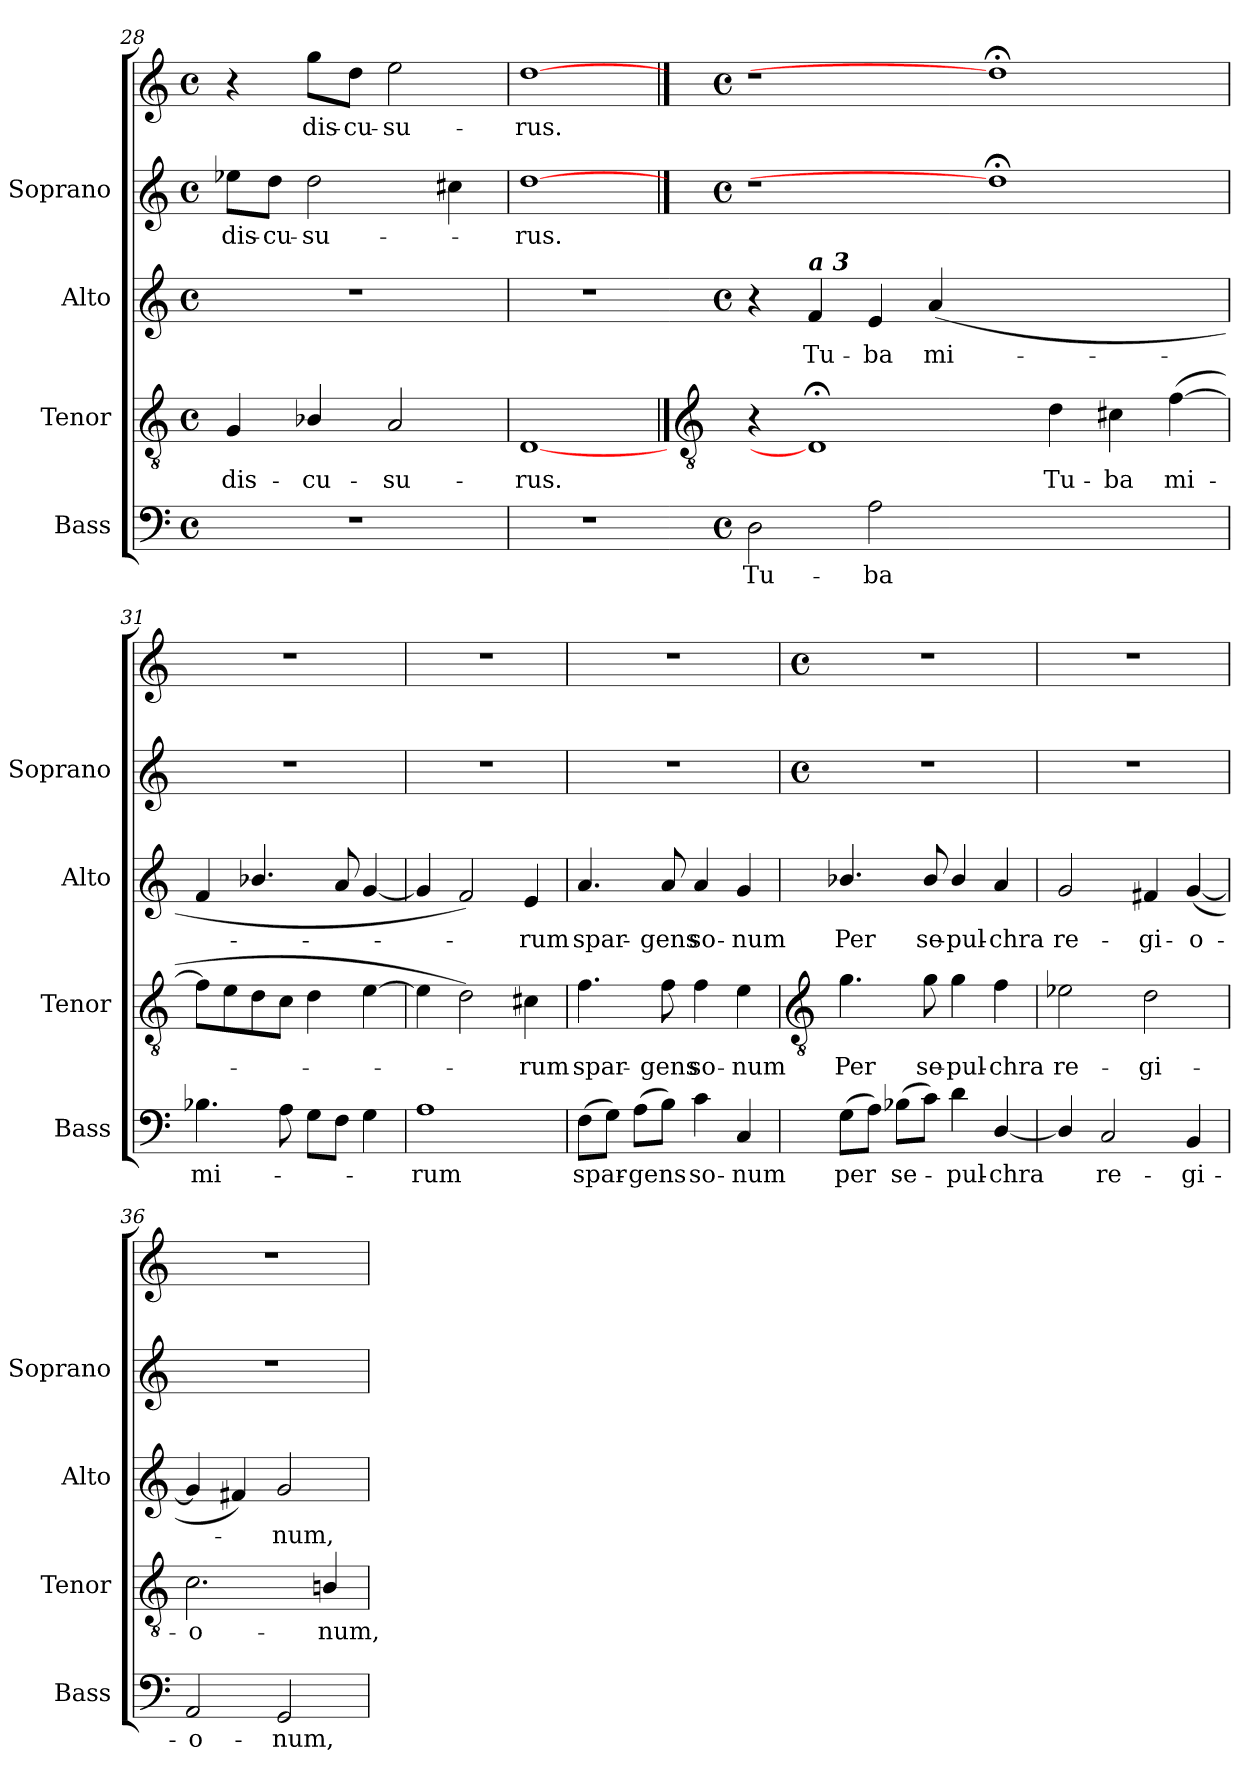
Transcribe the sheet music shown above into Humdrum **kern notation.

**kern	**text	**kern	**text	**kern	**text	**kern	**text	**kern	**text
*part4	*part4	*part3	*part3	*part2	*part2	*part1	*part1	*part1	*part1
*staff5	*staff5	*staff4	*staff4	*staff3	*staff3	*staff2	*staff2	*staff1	*staff1
*I"Bass	*	*I"Tenor	*	*I"Alto	*	*I"Soprano	*	*	*
*I'Bass	*	*I'Tenor	*	*I'Alto	*	*I'Soprano	*	*	*
*clefF4	*	*clefGv2	*	*clefG2	*	*clefG2	*	*clefG2	*
*k[]	*	*k[]	*	*k[]	*	*k[]	*	*k[]	*
*C:	*	*C:	*	*C:	*	*C:	*	*C:	*
*M4/4	*	*M4/4	*	*M4/4	*	*M4/4	*	*M4/4	*
*met(c)	*	*met(c)	*	*met(c)	*	*met(c)	*	*met(c)	*
=28	=28	=28	=28	=28	=28	=28	=28	=28	=28
!	!	!	!LO:LY:b	!	!	!	!LO:LY:b	!	!
1r	.	4G	dis-	1r	.	8ee-X\L	-dis-	4r	.
!	!	!	!	!	!	!	!LO:LY:b	!	!
.	.	.	.	.	.	8dd\J	-cu-	.	.
!	!	!	!LO:LY:b	!	!	!	!LO:LY:b	!	!LO:LY:b
.	.	4B-X/	-cu-	.	.	2dd	-su-	8gg\L	dis-
!	!	!	!	!	!	!	!	!	!LO:LY:b
.	.	.	.	.	.	.	.	8dd\J	-cu-
!	!	!	!LO:LY:b	!	!	!	!	!	!LO:LY:b
.	.	2A	-su-	.	.	.	.	2ee	-su-
.	.	.	.	.	.	4cc#X	.	.	.
=29	=29	=29	=29	=29	=29	=29	=29	=29	=29
!	!	!	!LO:LY:b	!	!	!	!LO:LY:b	!	!LO:LY:b
1r	.	[1D	-rus.	1r	.	[1dd	rus.	[1dd	rus.
!!LO:LB:g=z
=30	==30	==30	==30	=30	==30	==30	==30	==30	==30
*	*	*clefGv2	*	*	*	*	*	*	*
*k[]	*	*	*	*k[]	*	*	*	*	*
*C:	*	*	*	*C:	*	*	*	*	*
*M4/4	*	*	*	*M4/4	*	*M4/4	*	*M4/4	*
*met(c)	*	*	*	*met(c)	*	*met(c)	*	*met(c)	*
!	!LO:LY:b	!	!	!	!	!	!	!	!
2D	Tu-	4r	.	4r	.	1r	.	1r	.
!	!	!	!	!LO:TX:a:Bi:t=a 3	!	!	!	!	!
!	!	!	!	!	!LO:LY:b	!	!	!	!
.	.	1D;<]	.	4f	Tu-	.	.	.	.
!	!LO:LY:b	!	!	!	!LO:LY:b	!	!	!	!
2A	-ba	.	.	4e	-ba	.	.	.	.
!	!	!	!	!	!LO:LY:b	!	!	!	!
.	.	.	.	(<4a	mi-	.	.	.	.
1ryy	.	.	.	1ryy	.	1dd;<]	.	1dd;<]	.
!	!	!	!LO:LY:b	!	!	!	!	!	!
.	.	4d	Tu-	.	.	.	.	.	.
!	!	!	!LO:LY:b	!	!	!	!	!	!
.	.	4c#X	-ba	.	.	.	.	.	.
!	!	!	!LO:LY:b	!	!	!	!	!	!
.	.	(>[4f	mi-	.	.	.	.	.	.
=31	=31	=31	=31	=31	=31	=31	=31	=31	=31
!	!LO:LY:b	!	!	!	!	!	!	!	!
4.B-X	mi-	8fL]	.	4f	.	1r	.	1r	.
.	.	8e	.	.	.	.	.	.	.
.	.	8d	.	4.b-X/	.	.	.	.	.
8A	.	8cJ	.	.	.	.	.	.	.
8GL	.	4d	.	.	.	.	.	.	.
8FJ	.	.	.	8a	.	.	.	.	.
4G	.	[4e	.	[4g	.	.	.	.	.
=32	=32	=32	=32	=32	=32	=32	=32	=32	=32
!	!LO:LY:b	!	!	!	!	!	!	!	!
1A	rum	4e]	.	4g]	.	1r	.	1r	.
.	.	2d)	.	2f)	.	.	.	.	.
!	!	!	!LO:LY:b	!	!LO:LY:b	!	!	!	!
.	.	4c#X	rum	4e	rum	.	.	.	.
=33	=33	=33	=33	=33	=33	=33	=33	=33	=33
!	!LO:LY:b	!	!LO:LY:b	!	!LO:LY:b	!	!	!	!
(>8FL	spar-	4.f	spar-	4.a	spar-	1r	.	1r	.
8GJ)	.	.	.	.	.	.	.	.	.
!	!LO:LY:b	!	!	!	!	!	!	!	!
(>8AL	gens	.	.	.	.	.	.	.	.
!	!	!	!LO:LY:b	!	!LO:LY:b	!	!	!	!
8BJ)	.	8f	-gens	8a	-gens	.	.	.	.
!	!LO:LY:b	!	!LO:LY:b	!	!LO:LY:b	!	!	!	!
4c	so-	4f	so-	4a	so-	.	.	.	.
!	!LO:LY:b	!	!LO:LY:b	!	!LO:LY:b	!	!	!	!
4C	-num	4e	-num	4g	-num	.	.	.	.
!!LO:LB:g=z
=34	=34	=34	=34	=34	=34	=34	=34	=34	=34
*	*	*clefGv2	*	*	*	*	*	*	*
*	*	*	*	*	*	*M4/4	*	*M4/4	*
*	*	*	*	*	*	*met(c)	*	*met(c)	*
!	!LO:LY:b	!	!LO:LY:b	!	!LO:LY:b	!	!	!	!
(>8GL	per	4.g	Per	4.b-X/	Per	1r	.	1r	.
8AJ)	.	.	.	.	.	.	.	.	.
!	!LO:LY:b	!	!	!	!	!	!	!	!
(>8B-XL	se-	.	.	.	.	.	.	.	.
!	!	!	!LO:LY:b	!	!LO:LY:b	!	!	!	!
8cJ)	.	8g	se-	8b-/	se-	.	.	.	.
!	!LO:LY:b	!	!LO:LY:b	!	!LO:LY:b	!	!	!	!
4d	-pul-	4g	-pul-	4b-/	-pul-	.	.	.	.
!	!LO:LY:b	!	!LO:LY:b	!	!LO:LY:b	!	!	!	!
[4D/	-chra	4f	-chra	4a	-chra	.	.	.	.
=35	=35	=35	=35	=35	=35	=35	=35	=35	=35
!	!	!	!LO:LY:b	!	!LO:LY:b	!	!	!	!
4D/]	.	2e-X	re-	2g	re-	1r	.	1r	.
!	!LO:LY:b	!	!	!	!	!	!	!	!
2C	re-	.	.	.	.	.	.	.	.
!	!	!	!LO:LY:b	!	!LO:LY:b	!	!	!	!
.	.	2d	-gi-	4f#X	-gi-	.	.	.	.
!	!LO:LY:b	!	!	!	!LO:LY:b	!	!	!	!
4BB	-gi-	.	.	(<[4g	-o-	.	.	.	.
=36	=36	=36	=36	=36	=36	=36	=36	=36	=36
!	!LO:LY:b	!	!LO:LY:b	!	!	!	!	!	!
2AA	-o-	2.c	-o-	4g]	.	1r	.	1r	.
.	.	.	.	4f#X)	.	.	.	.	.
!	!LO:LY:b	!	!	!	!LO:LY:b	!	!	!	!
2GG	-num,	.	.	2g	num,	.	.	.	.
!	!	!	!LO:LY:b	!	!	!	!	!	!
.	.	4Bn/	-num,	.	.	.	.	.	.
=	=	=	=	=	=	=	=	=	=
*-	*-	*-	*-	*-	*-	*-	*-	*-	*-
